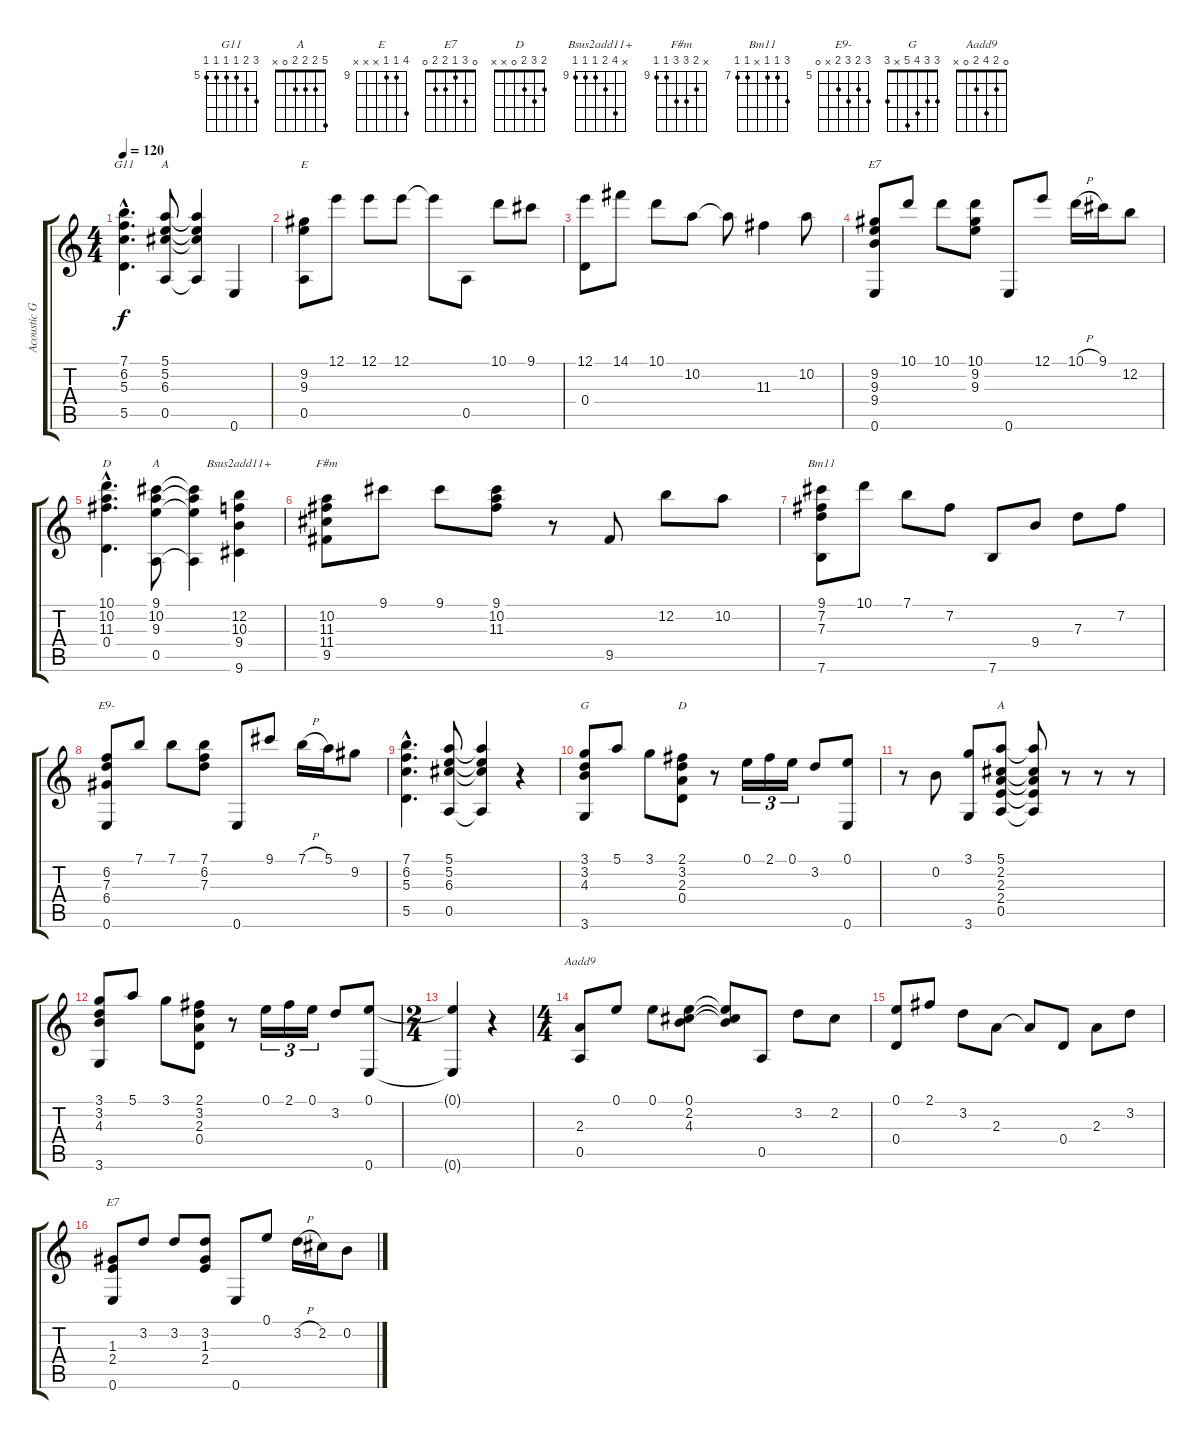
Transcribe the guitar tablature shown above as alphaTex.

\track ("Acoustic Guitar" "Acoustic G") {instrument acousticguitarnylon}
\staff {score tabs}
\tuning (E4 B3 G3 D3 A2 E2) {hide}
\chord ("G11" 7 6 5 5 5 5) {firstfret 5}
\chord ("A" 5 5 6 x 0 x) {firstfret 5}
\chord ("E" 12 9 9 x x x) {firstfret 9}
\chord ("E7" 10 9 9 9 x x) {firstfret 9}
\chord ("D" 10 10 11 0 x x) {firstfret 10}
\chord ("A" 9 10 9 x 0 x) {firstfret 9}
\chord ("Bsus2add11+" x 12 10 9 9 9) {firstfret 9}
\chord ("F#m" x 10 11 11 9 9) {firstfret 9}
\chord ("Bm11" 9 7 7 x 7 7) {firstfret 7}
\chord ("E9-" 7 6 7 6 x 0) {firstfret 5}
\chord ("G" 3 3 4 5 x 3)
\chord ("D" 2 3 2 0 x x)
\chord ("A" 5 2 2 2 0 x)
\chord ("Aadd9" 0 2 4 2 0 x)
\chord ("E7" 0 3 1 2 2 0)
\ts (4 4)
\tempo 120
\clef g2
\ks c
(7.1{hac} 6.2{hac} 5.3{hac} 5.5{hac}).4{d ch "G11" dy f} (5.1 5.2 6.3 0.5).8{ch "A"} (5.1{t} 5.2{t} 6.3{t} 0.5{t}).4 0.6.4 |
(9.2 9.3 0.5).8{ch "E"} 12.1.8 12.1.8 12.1.8 12.1{t}.8 0.5.8 10.1.8 9.1.8 |
(12.1 0.4).8 14.1.8 10.1.8 10.2.8 10.2{t}.8 11.3.4 10.2.8 |
(9.2 9.3 9.4 0.6).8{ch "E7"} 10.1.8 10.1.8 (10.1 9.2 9.3).8 0.6.8 12.1.8 10.1{h}.16 9.1.16 12.2.8 |
(10.1{hac} 10.2{hac} 11.3{hac} 0.4{hac}).4{d ch "D"} (9.1 10.2 9.3 0.5).8{ch "A"} (9.1{t} 10.2{t} 9.3{t} 0.5{t}).4 (12.2 10.3 9.4 9.6).4{ch "Bsus2add11+"} |
(10.2 11.3 11.4 9.5).8{ch "F#m"} 9.1.8 9.1.8 (9.1 10.2 11.3).8 r.8 9.5.8 12.2.8 10.2.8 |
(9.1 7.2 7.3 7.6).8{ch "Bm11"} 10.1.8 7.1.8 7.2.8 7.6.8 9.4.8 7.3.8 7.2.8 |
(6.2 7.3 6.4 0.6).8{ch "E9-"} 7.1.8 7.1.8 (7.1 6.2 7.3).8 0.6.8 9.1.8 7.1{h}.16 5.1.16 9.2.8 |
(7.1{hac} 6.2{hac} 5.3{hac} 5.5{hac}).4{d} (5.1 5.2 6.3 0.5).8 (5.1{t} 5.2{t} 6.3{t} 0.5{t}).4 r.4 |
(3.1 3.2 4.3 3.6).8{ch "G"} 5.1.8 3.1.8 (2.1 3.2 2.3 0.4).8{ch "D"} r.8 0.1.16{tu (3 2)} 2.1.16{tu (3 2)} 0.1.16{tu (3 2)} 3.2.8 (0.1 0.6).8 |
r.8 0.2.8 (3.1 3.6).8 (5.1 2.2 2.3 2.4 0.5).8{ch "A"} (5.1{t} 2.2{t} 2.3{t} 2.4{t} 0.5{t}).8 r.8 r.8 r.8 |
(3.1 3.2 4.3 3.6).8 5.1.8 3.1.8 (2.1 3.2 2.3 0.4).8 r.8 0.1.16{tu (3 2)} 2.1.16{tu (3 2)} 0.1.16{tu (3 2)} 3.2.8 (0.1 0.6).8 |
\ts (2 4)
(0.1{t} 0.6{t}).4 r.4 |
\ts (4 4)
(2.3 0.5).8{ch "Aadd9"} 0.1.8 0.1.8 (0.1 2.2 4.3).8 (0.1{t} 2.2{t} 4.3{t}).8 0.5.8 3.2.8 2.2.8 |
(0.1 0.4).8 2.1.8 3.2.8 2.3.8 2.3{t}.8 0.4.8 2.3.8 3.2.8 |
(1.3 2.4 0.6).8{ch "E7"} 3.2.8 3.2.8 (3.2 1.3 2.4).8 0.6.8 0.1.8 3.2{h}.16 2.2.16 0.2.8
